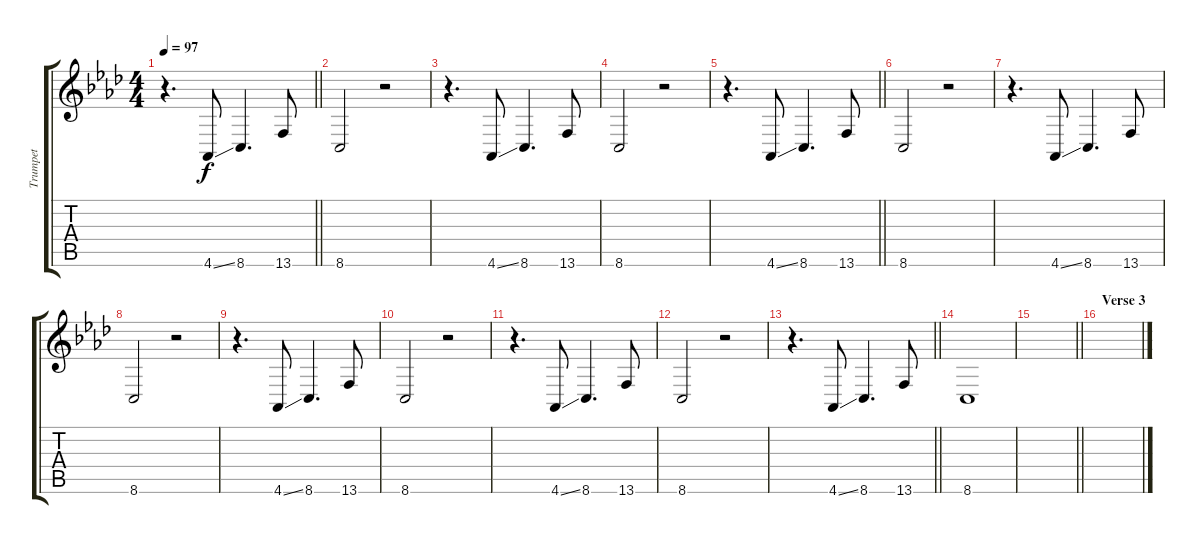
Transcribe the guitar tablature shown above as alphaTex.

\track ("Trumpet" "Trumpet") {instrument trumpet}
\staff {score tabs}
\tuning (E4 B3 G3 D3 A2 E2) {hide}
\ts (4 4)
\tempo 97
\clef g2
\barLineRight lightlight
\ks fminor
r.4{d dy f} 4.6{ss}.8 8.6.4{d} 13.6.8 |
8.6.2 r.2 |
r.4{d} 4.6{ss}.8 8.6.4{d} 13.6.8 |
8.6.2 r.2 |
\barLineRight lightlight
r.4{d} 4.6{ss}.8 8.6.4{d} 13.6.8 |
8.6.2 r.2 |
r.4{d} 4.6{ss}.8 8.6.4{d} 13.6.8 |
8.6.2 r.2 |
r.4{d} 4.6{ss}.8 8.6.4{d} 13.6.8 |
8.6.2 r.2 |
r.4{d} 4.6{ss}.8 8.6.4{d} 13.6.8 |
8.6.2 r.2 |
\barLineRight lightlight
r.4{d} 4.6{ss}.8 8.6.4{d} 13.6.8 |
8.6.1 |
\barLineRight lightlight
|
\section ("" "Verse 3")
